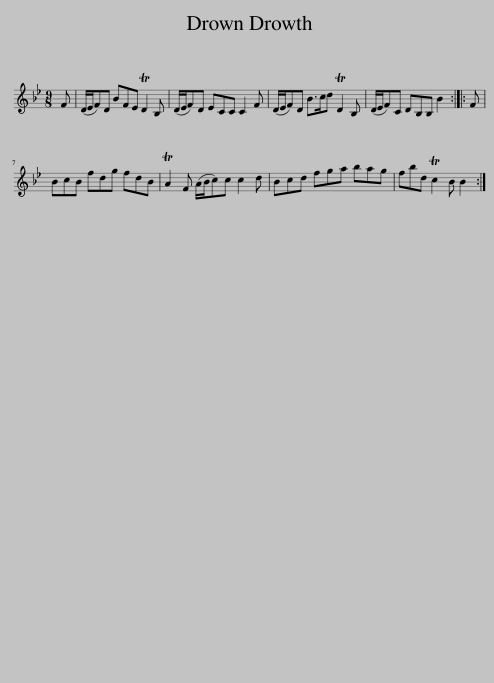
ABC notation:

X:1
L:1/8
M:9/8
I:linebreak $
K:Bb
V:1 treble
V:1
 F | (D/E/F)D BFE TD2 B, | (D/E/F)D ECC C2 F | (D/E/F)D B>cd TD2 B, | (D/E/F)C DB,B, B2 :: %5
 F |$ BcB fdg fdB | TA2 F (A/B/c)c c2 d | Bcd fga bag | fbd Tc2 B B2 :| %10
